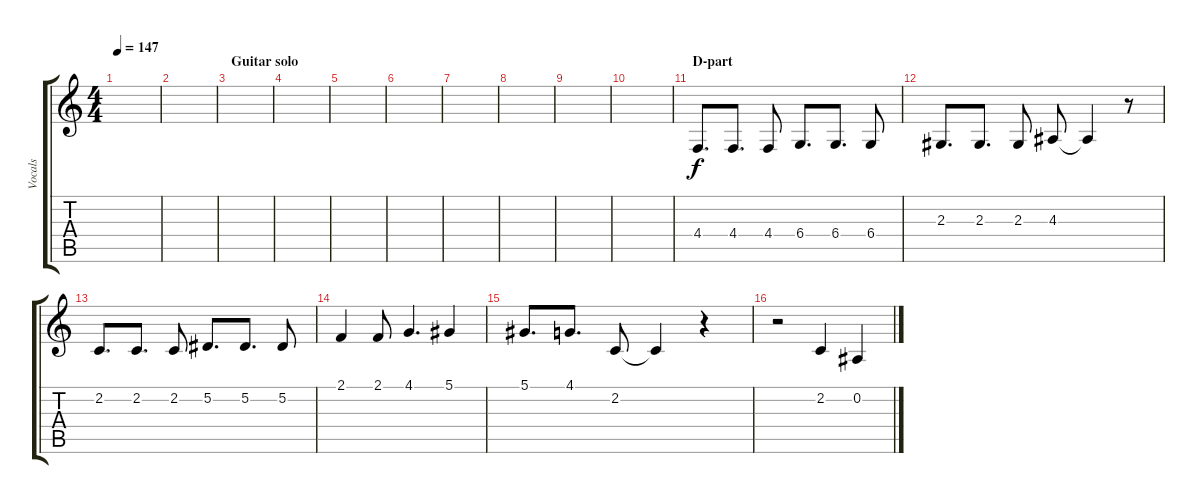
\track ("Vocals" "Vocals") {instrument cello}
\staff {score tabs}
\tuning (Eb4 Bb3 Gb3 Db3 Ab2 Eb2) {hide}
\ts (4 4)
\tempo 147
\clef g2
\ks c
|
|
\section ("" "Guitar solo")
|
|
|
|
|
|
|
|
\section ("" "D-part")
4.4.8{d} 4.4.8{d} 4.4.8 6.4.8{d} 6.4.8{d} 6.4.8 |
2.3.8{d} 2.3.8{d} 2.3.8 4.3.8 4.3{t}.4 r.8 |
2.2.8{d} 2.2.8{d} 2.2.8 5.2.8{d} 5.2.8{d} 5.2.8 |
2.1.4 2.1.8 4.1.4{d} 5.1.4 |
5.1.8{d} 4.1.8{d} 2.2.8 2.2{t}.4 r.4 |
r.2 2.2.4 0.2.4
